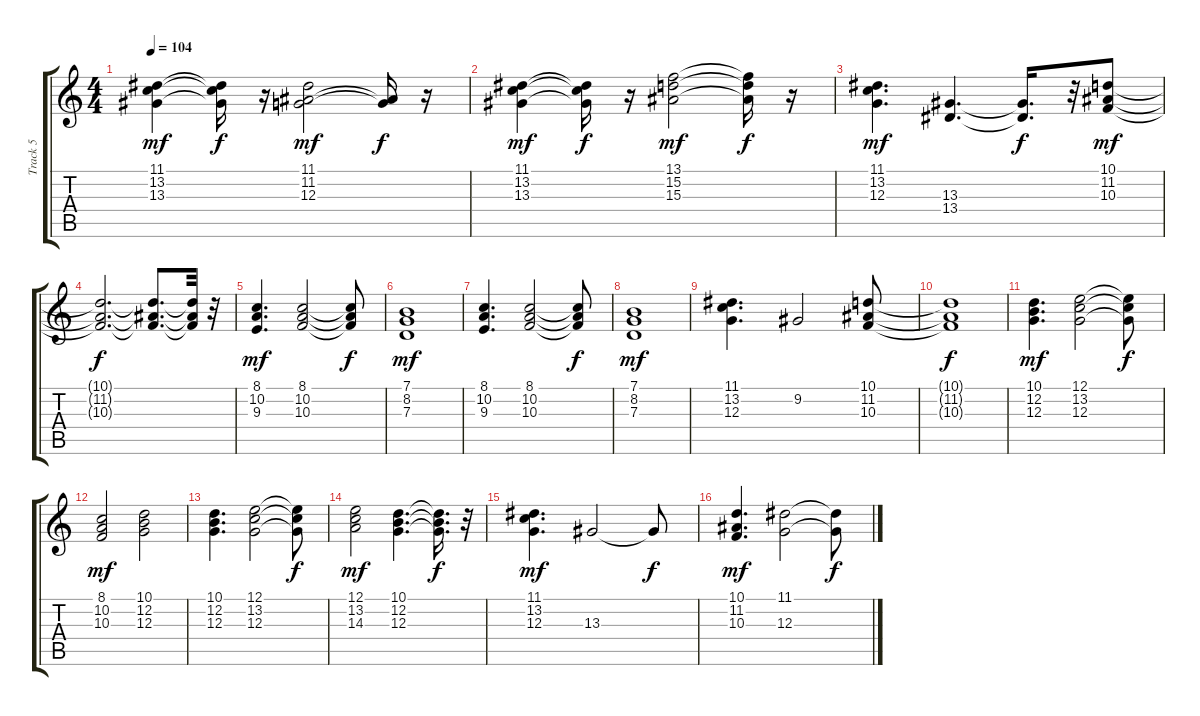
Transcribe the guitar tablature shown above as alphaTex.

\track ("Track 5" "Track 5") {instrument synthbrass2}
\staff {score tabs}
\tuning (E4 B3 G3 D3 A2 E2) {hide}
\ts (4 4)
\tempo 104
\clef g2
\ks c
(11.1 13.2 13.3).4{dy mf} (11.1{t} 13.2{t} 13.3{t}).16{dy f} r.16 (11.1 11.2 12.3).2{dy mf} (11.2{t} 12.3{t}).16{dy f} r.16 |
(11.1 13.2 13.3).4{dy mf} (11.1{t} 13.2{t} 13.3{t}).16{dy f} r.16 (13.1 15.2 15.3).2{dy mf} (13.1{t} 15.2{t} 15.3{t}).16{dy f} r.16 |
(11.1 13.2 12.3).4{d dy mf} (13.3 13.4).4{d} (13.3{t} 13.4{t}).16{d dy f} r.32 (10.1 11.2 10.3).8{dy mf} |
(10.1{t} 11.2{t} 10.3{t}).2{d dy f} (10.1{t} 11.2{t} 10.3{t}).8{d} (10.1{t} 11.2{t} 10.3{t}).32 r.32 |
(8.1 10.2 9.3).4{d dy mf} (8.1 10.2 10.3).2 (8.1{t} 10.2{t} 10.3{t}).8{dy f} |
(7.1 8.2 7.3).1{dy mf} |
(8.1 10.2 9.3).4{d} (8.1 10.2 10.3).2 (8.1{t} 10.2{t} 10.3{t}).8{dy f} |
(7.1 8.2 7.3).1{dy mf} |
(11.1 13.2 12.3).4{d} 9.2.2 (10.1 11.2 10.3).8 |
(10.1{t} 11.2{t} 10.3{t}).1{dy f} |
(10.1 12.2 12.3).4{d dy mf} (12.1 13.2 12.3).2 (12.1{t} 13.2{t} 12.3{t}).8{dy f} |
(8.1 10.2 10.3).2{dy mf} (10.1 12.2 12.3).2 |
(10.1 12.2 12.3).4{d} (12.1 13.2 12.3).2 (12.1{t} 13.2{t} 12.3{t}).8{dy f} |
(12.1 13.2 14.3).2{dy mf} (10.1 12.2 12.3).4{d} (10.1{t} 12.2{t} 12.3{t}).16{d dy f} r.32 |
(11.1 13.2 12.3).4{d dy mf} 13.3.2 13.3{t}.8{dy f} |
(10.1 11.2 10.3).4{d dy mf} (11.1 12.3).2 (11.1{t} 12.3{t}).8{dy f}
